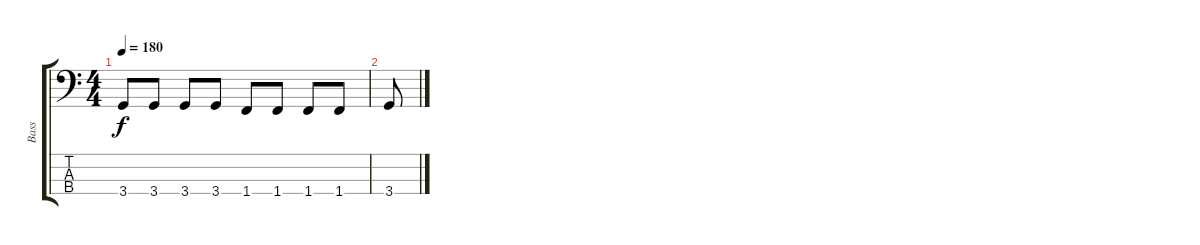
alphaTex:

\track ("Bass" "Bass") {instrument electricbassfinger}
\staff {score tabs}
\tuning (G2 D2 A1 E1) {hide}
\ts (4 4)
\tempo 180
\clef f4
\ks c
3.4.8{dy f} 3.4.8 3.4.8 3.4.8 1.4.8 1.4.8 1.4.8 1.4.8 |
3.4.8
